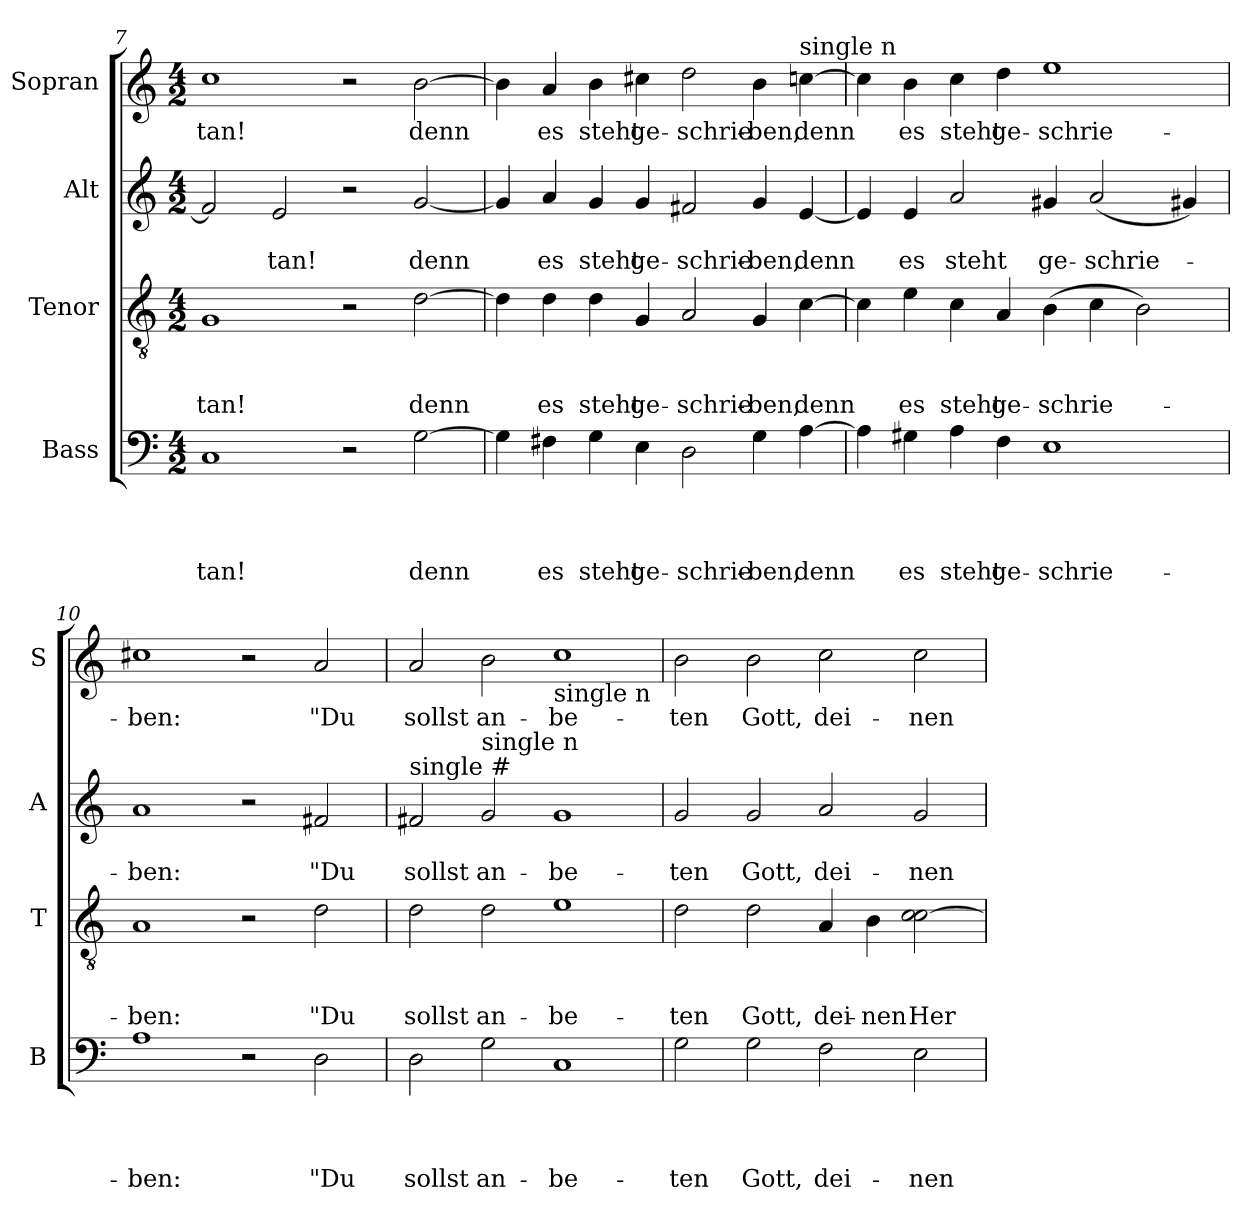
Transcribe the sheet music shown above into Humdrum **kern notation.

**kern	**text	**text	**text	**text	**kern	**text	**text	**text	**kern	**text	**text	**kern	**text
*part4	*part4	*part4	*part4	*part4	*part3	*part3	*part3	*part3	*part2	*part2	*part2	*part1	*part1
*staff4	*staff4	*staff4	*staff4	*staff4	*staff3	*staff3	*staff3	*staff3	*staff2	*staff2	*staff2	*staff1	*staff1
*I"Bass	*	*	*	*	*I"Tenor	*	*	*	*I"Alt	*	*	*I"Sopran	*
*I'B	*	*	*	*	*I'T	*	*	*	*I'A	*	*	*I'S	*
!!LO:PB:g=z
*clefF4	*	*	*	*	*clefGv2	*	*	*	*clefG2	*	*	*clefG2	*
*k[]	*	*	*	*	*k[]	*	*	*	*k[]	*	*	*k[]	*
*C:	*	*	*	*	*C:	*	*	*	*C:	*	*	*C:	*
*M4/2	*	*	*	*	*M4/2	*	*	*	*M4/2	*	*	*M4/2	*
=7	=7	=7	=7	=7	=7	=7	=7	=7	=7	=7	=7	=7	=7
!	!	!	!	!LO:LY:b	!	!	!	!LO:LY:b	!	!	!	!	!LO:LY:b
1C	.	.	.	-tan!	1G	.	.	-tan!	2f/]	.	.	1cc	-tan!
!	!	!	!	!	!	!	!	!	!	!	!LO:LY:b	!	!
.	.	.	.	.	.	.	.	.	2e/	.	-tan!	.	.
2r	.	.	.	.	2r	.	.	.	2r	.	.	2r	.
!	!	!	!	!LO:LY:b	!	!	!	!LO:LY:b	!	!	!LO:LY:b	!	!LO:LY:b
[>2G\	.	.	.	denn	[>2d\	.	.	denn	[<2g/	.	denn	[>2b\	denn
=8	=8	=8	=8	=8	=8	=8	=8	=8	=8	=8	=8	=8	=8
4G\]	.	.	.	.	4d\]	.	.	.	4g/]	.	.	4b\]	.
!	!	!	!	!LO:LY:b	!	!	!	!LO:LY:b	!	!	!LO:LY:b	!	!LO:LY:b
4F#X\	.	.	.	es	4d\	.	.	es	4a/	.	es	4a/	es
!	!	!	!	!LO:LY:b	!	!	!	!LO:LY:b	!	!	!LO:LY:b	!	!LO:LY:b
4G\	.	.	.	steht	4d\	.	.	steht	4g/	.	steht	4b\	steht
!	!	!	!	!LO:LY:b	!	!	!	!LO:LY:b	!	!	!LO:LY:b	!	!LO:LY:b
4E\	.	.	.	ge-	4G/	.	.	ge-	4g/	.	ge-	4cc#X\	ge-
!	!	!	!	!LO:LY:b	!	!	!	!LO:LY:b	!	!	!LO:LY:b	!	!LO:LY:b
2D\	.	.	.	-schrie-	2A/	.	.	-schrie-	2f#X/	.	-schrie-	2dd\	-schrie-
!	!	!	!	!LO:LY:b	!	!	!	!LO:LY:b	!	!	!LO:LY:b	!	!LO:LY:b
4G\	.	.	.	-ben,	4G/	.	.	-ben,	4g/	.	-ben,	4b\	-ben,
!	!	!	!	!	!	!	!	!	!	!	!	!LO:TX:a:t=single n	!
!	!	!	!	!LO:LY:b	!	!	!	!LO:LY:b	!	!	!LO:LY:b	!	!LO:LY:b
[>4A\	.	.	.	denn	[>4c\	.	.	denn	[<4e/	.	denn	[>4cc\	denn
=9	=9	=9	=9	=9	=9	=9	=9	=9	=9	=9	=9	=9	=9
4A\]	.	.	.	.	4c\]	.	.	.	4e/]	.	.	4cc\]	.
!	!	!	!	!LO:LY:b	!	!	!	!LO:LY:b	!	!	!LO:LY:b	!	!LO:LY:b
4G#X\	.	.	.	es	4e\	.	.	es	4e/	.	es	4b\	es
!	!	!	!	!LO:LY:b	!	!	!	!LO:LY:b	!	!	!LO:LY:b	!	!LO:LY:b
4A\	.	.	.	steht	4c\	.	.	steht	2a/	.	steht	4cc\	steht
!	!	!	!	!LO:LY:b	!	!	!	!LO:LY:b	!	!	!	!	!LO:LY:b
4F\	.	.	.	ge-	4A/	.	.	ge-	.	.	.	4dd\	ge-
!	!	!	!	!LO:LY:b	!	!	!	!LO:LY:b	!	!	!LO:LY:b	!	!LO:LY:b
1E	.	.	.	-schrie-	(>4B\	.	.	-schrie-	4g#X/	.	ge-	1ee	-schrie-
!	!	!	!	!	!	!	!	!	!	!	!LO:LY:b	!	!
.	.	.	.	.	4c\	.	.	.	(<2a/	.	-schrie-	.	.
.	.	.	.	.	2B\)	.	.	.	.	.	.	.	.
.	.	.	.	.	.	.	.	.	4g#X/)	.	.	.	.
=10	=10	=10	=10	=10	=10	=10	=10	=10	=10	=10	=10	=10	=10
!	!	!	!	!LO:LY:b	!	!	!	!LO:LY:b	!	!	!LO:LY:b	!	!LO:LY:b
1A	.	.	.	-ben:	1A	.	.	-ben:	1a	.	-ben:	1cc#X	-ben:
2r	.	.	.	.	2r	.	.	.	2r	.	.	2r	.
!	!	!	!	!LO:LY:b	!	!	!	!LO:LY:b	!	!	!LO:LY:b	!	!LO:LY:b
2D\	.	.	.	"Du	2d\	.	.	"Du	2f#X/	.	"Du	2a/	"Du
!!LO:PB:g=z
=11	=11	=11	=11	=11	=11	=11	=11	=11	=11	=11	=11	=11	=11
!	!	!	!	!	!	!	!	!	!LO:TX:a:t=single #	!	!	!	!
!	!	!	!	!LO:LY:b	!	!	!	!LO:LY:b	!	!	!LO:LY:b	!	!LO:LY:b
2D\	.	.	.	sollst	2d\	.	.	sollst	2f#/	.	sollst	2a/	sollst
!	!	!	!	!	!	!	!	!	!LO:TX:a:t=single n	!	!	!	!
!	!	!	!	!LO:LY:b	!	!	!	!LO:LY:b	!	!	!LO:LY:b	!	!LO:LY:b
2G\	.	.	.	an-	2d\	.	.	an-	2g/	.	an-	2b\	an-
!	!	!	!	!	!	!	!	!	!	!	!	!LO:TX:b:t=single n	!
!	!	!	!	!LO:LY:b	!	!	!	!LO:LY:b	!	!	!LO:LY:b	!	!LO:LY:b
1C	.	.	.	-be-	1e	.	.	-be-	1g	.	-be-	1cc	-be-
=12	=12	=12	=12	=12	=12	=12	=12	=12	=12	=12	=12	=12	=12
!	!	!	!	!LO:LY:b	!	!	!	!LO:LY:b	!	!	!LO:LY:b	!	!LO:LY:b
2G\	.	.	.	-ten	2d\	.	.	-ten	2g/	.	-ten	2b\	-ten
!	!	!	!	!LO:LY:b	!	!	!	!LO:LY:b	!	!	!LO:LY:b	!	!LO:LY:b
2G\	.	.	.	Gott,	2d\	.	.	Gott,	2g/	.	Gott,	2b\	Gott,
!	!	!	!	!LO:LY:b	!	!	!	!LO:LY:b	!	!	!LO:LY:b	!	!LO:LY:b
2F\	.	.	.	dei-	4A/	.	.	dei-	2a/	.	dei-	2cc\	dei-
!	!	!	!	!	!	!	!	!LO:LY:b	!	!	!	!	!
.	.	.	.	.	4B\	.	.	-nen	.	.	.	.	.
!	!	!	!	!LO:LY:b	!	!	!	!LO:LY:b	!	!	!LO:LY:b	!	!LO:LY:b
2E\	.	.	.	-nen	2c\ [>2c\	.	.	Her-	2g/	.	-nen	2cc\	-nen
=	=	=	=	=	=	=	=	=	=	=	=	=	=
*-	*-	*-	*-	*-	*-	*-	*-	*-	*-	*-	*-	*-	*-
